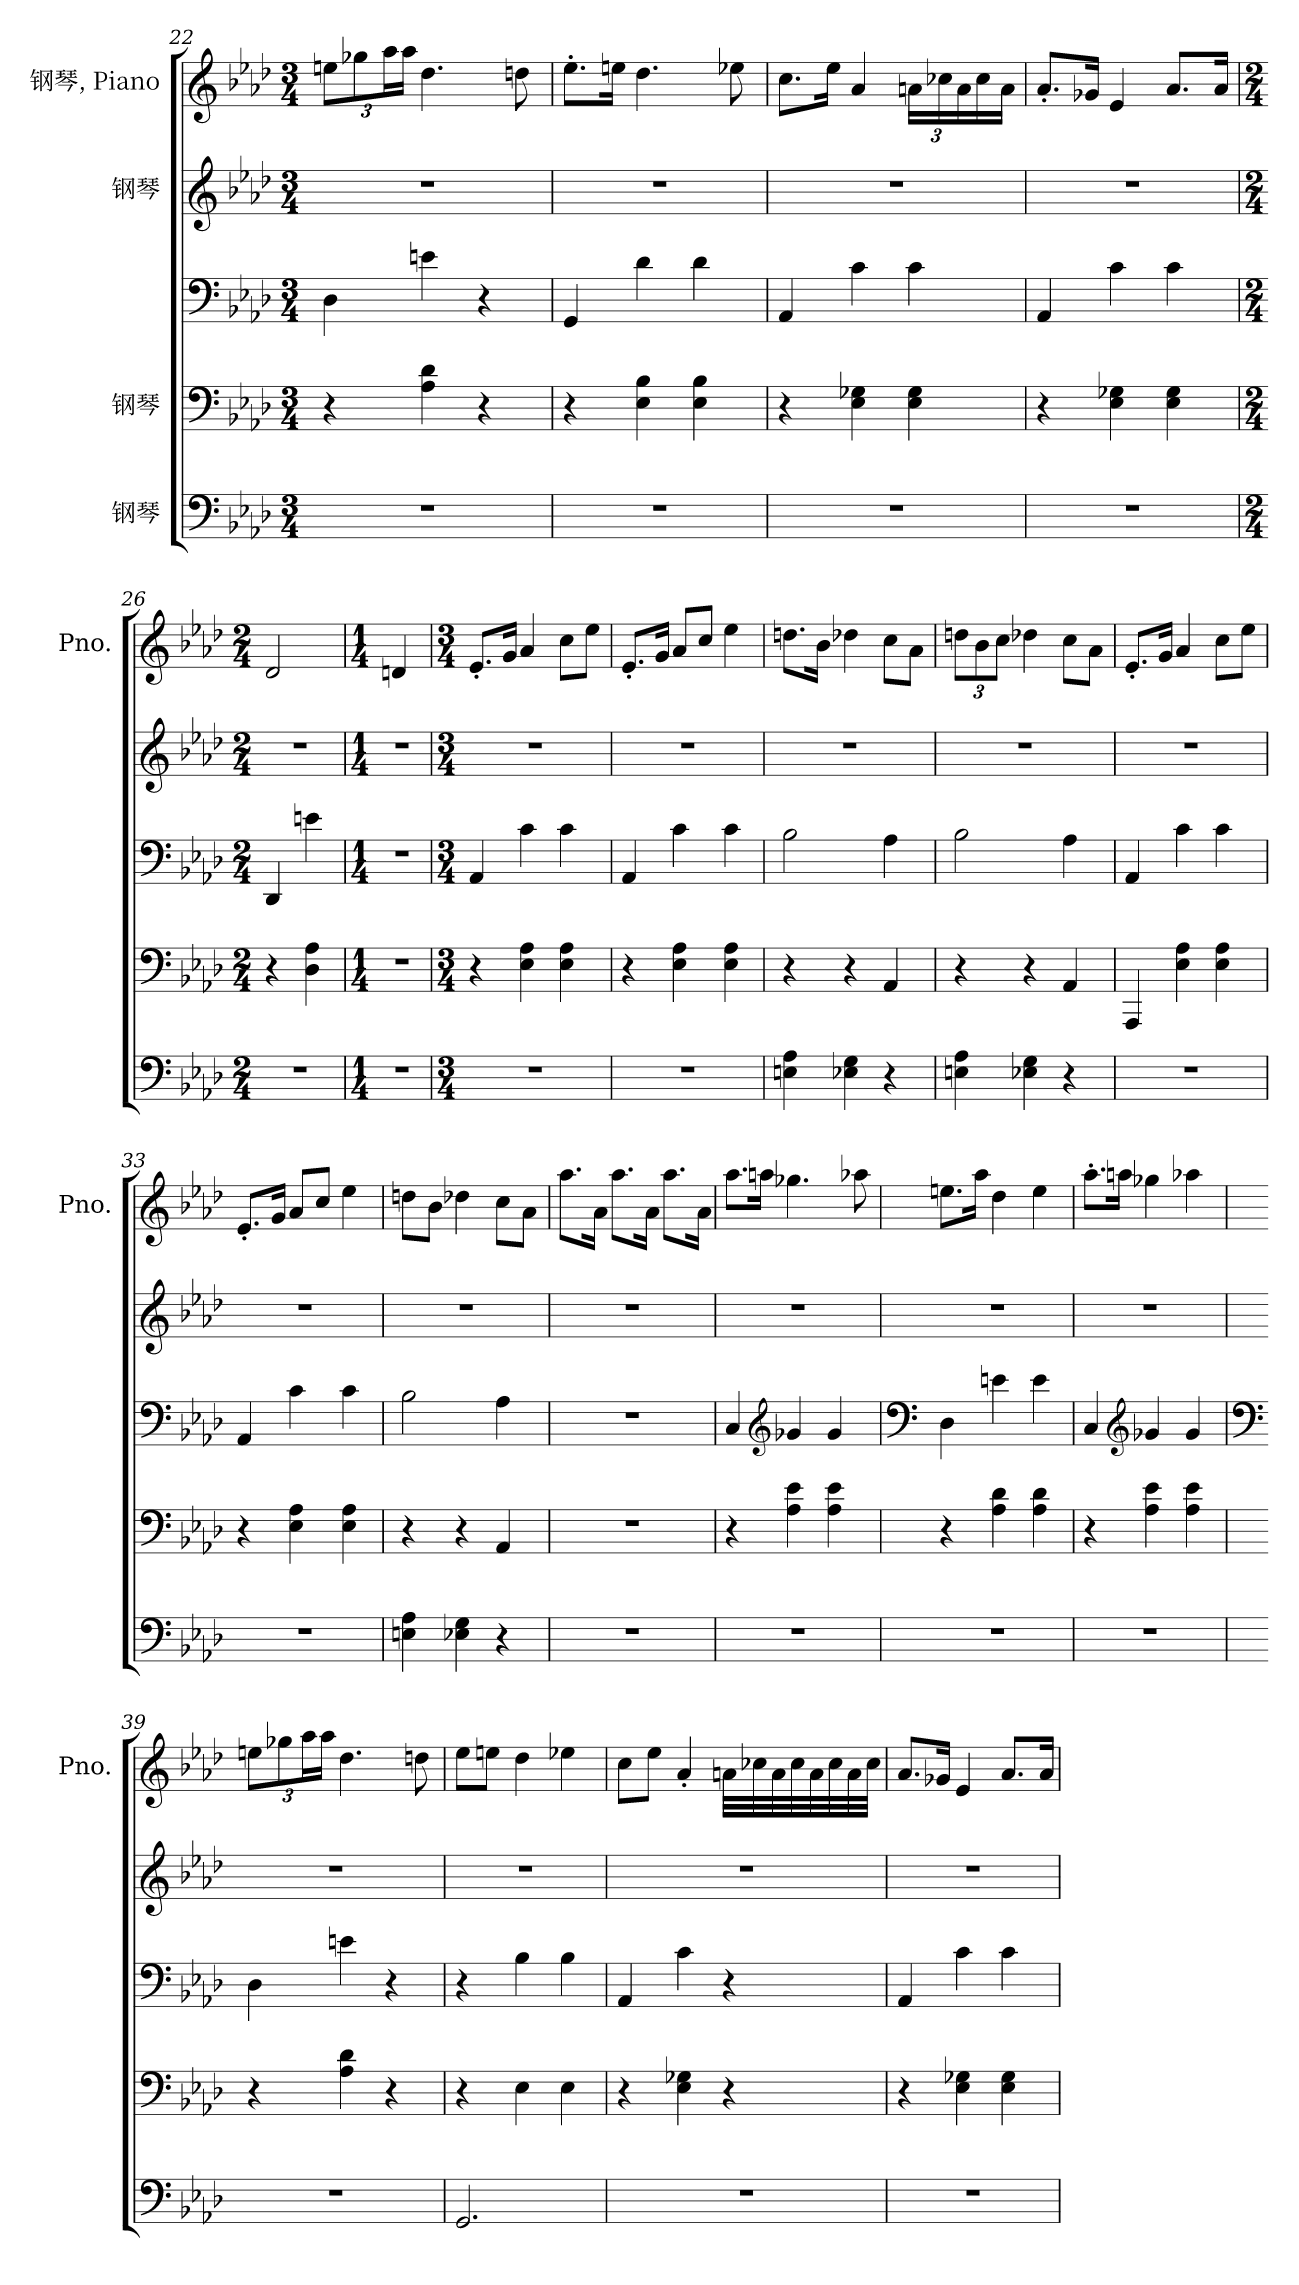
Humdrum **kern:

**kern	**kern	**kern	**kern	**kern
*part4	*part3	*part3	*part2	*part1
*staff5	*staff4	*staff3	*staff2	*staff1
*I"钢琴	*I"钢琴	*	*I"钢琴	*I"钢琴, Piano
*	*	*	*	*I'Pno.
*clefF4	*clefF4	*clefF4	*clefG2	*clefG2
*k[b-e-a-d-]	*k[b-e-a-d-]	*k[b-e-a-d-]	*k[b-e-a-d-]	*k[b-e-a-d-]
*M3/4	*M3/4	*M3/4	*M3/4	*M3/4
*	*	*	*	*Xbrackettup
=22	=22	=22	=22	=22
2.r	4r	4D-\	2.r	12een\L
.	.	.	.	12gg-X\
.	.	.	.	24aa-\L
.	.	.	.	24aa-\JJ
.	4A-\ 4d-\	4en\	.	4.dd-\
.	4r	4r	.	.
.	.	.	.	8ddn\
=23	=23	=23	=23	=23
2.r	4r	4GG/	2.r	8.ee-'\L
.	.	.	.	16een\Jk
.	4E-\ 4B-\	4d-\	.	4.dd-\
.	4E-\ 4B-\	4d-\	.	.
.	.	.	.	8ee-X\
!!LO:LB:g=z
=24	=24	=24	=24	=24
2.r	4r	4AA-/	2.r	8.cc\L
.	.	.	.	16ee-\Jk
.	4E-\ 4G-X\	4c\	.	4a-/
.	4E-\ 4G-\	4c\	.	24an\LL
.	.	.	.	24cc-X\
.	.	.	.	24a\
.	.	.	.	16cc-\
.	.	.	.	16a\JJ
=25	=25	=25	=25	=25
2.r	4r	4AA-/	2.r	8.a-'/L
.	.	.	.	16g-X/Jk
.	4E-\ 4G-X\	4c\	.	4e-/
.	4E-\ 4G-\	4c\	.	8.a-/L
.	.	.	.	16a-/Jk
=26	=26	=26	=26	=26
*M2/4	*M2/4	*M2/4	*M2/4	*M2/4
2r	4r	4DD-/	2r	2d-/
.	4D-\ 4A-\	4en\	.	.
=27	=27	=27	=27	=27
*M1/4	*M1/4	*M1/4	*M1/4	*M1/4
4r	4r	4r	4r	4dn/
=28	=28	=28	=28	=28
*M3/4	*M3/4	*M3/4	*M3/4	*M3/4
2.r	4r	4AA-/	2.r	8.e-'/L
.	.	.	.	16g/Jk
.	4E-\ 4A-\	4c\	.	4a-/
.	4E-\ 4A-\	4c\	.	8cc\L
.	.	.	.	8ee-\J
=29	=29	=29	=29	=29
2.r	4r	4AA-/	2.r	8.e-'/L
.	.	.	.	16g/Jk
.	4E-\ 4A-\	4c\	.	8a-/L
.	.	.	.	8cc/J
.	4E-\ 4A-\	4c\	.	4ee-\
!!LO:PB:g=z
=30	=30	=30	=30	=30
4En\ 4A-\	4r	2B-\	2.r	8.ddn\L
.	.	.	.	16b-\Jk
4E-X\ 4G\	4r	.	.	4dd-X\
4r	4AA-/	4A-\	.	8cc\L
.	.	.	.	8a-\J
=31	=31	=31	=31	=31
4En\ 4A-\	4r	2B-\	2.r	12ddn\L
.	.	.	.	12b-\
.	.	.	.	12cc\J
4E-X\ 4G\	4r	.	.	4dd-X\
4r	4AA-/	4A-\	.	8cc\L
.	.	.	.	8a-\J
=32	=32	=32	=32	=32
2.r	4AAA-/	4AA-/	2.r	8.e-'/L
.	.	.	.	16g/Jk
.	4E-\ 4A-\	4c\	.	4a-/
.	4E-\ 4A-\	4c\	.	8cc\L
.	.	.	.	8ee-\J
=33	=33	=33	=33	=33
2.r	4r	4AA-/	2.r	8.e-'/L
.	.	.	.	16g/Jk
.	4E-\ 4A-\	4c\	.	8a-/L
.	.	.	.	8cc/J
.	4E-\ 4A-\	4c\	.	4ee-\
=34	=34	=34	=34	=34
4En\ 4A-\	4r	2B-\	2.r	8ddn\L
.	.	.	.	8b-\J
4E-X\ 4G\	4r	.	.	4dd-X\
4r	4AA-/	4A-\	.	8cc\L
.	.	.	.	8a-\J
!!LO:LB:g=z
=35	=35	=35	=35	=35
2.r	2.r	2.r	2.r	8.aa-\L
.	.	.	.	16a-\Jk
.	.	.	.	8.aa-\L
.	.	.	.	16a-\Jk
.	.	.	.	8.aa-\L
.	.	.	.	16a-\Jk
=36	=36	=36	=36	=36
2.r	4r	4C/	2.r	8.aa-\L
.	.	.	.	16aan\Jk
*	*	*clefG2	*	*
.	4A-\ 4e-\	4g-X/	.	4.gg-X\
.	4A-\ 4e-\	4g-/	.	.
.	.	.	.	8aa-X\
=37	=37	=37	=37	=37
*	*	*clefF4	*	*
2.r	4r	4D-\	2.r	8.een\L
.	.	.	.	16aa-\Jk
.	4A-\ 4d-\	4en\	.	4dd-\
.	4A-\ 4d-\	4e\	.	4ee\
=38	=38	=38	=38	=38
2.r	4r	4C/	2.r	8.aa-'\L
.	.	.	.	16aan\Jk
*	*	*clefG2	*	*
.	4A-\ 4e-\	4g-X/	.	4gg-X\
.	4A-\ 4e-\	4g-/	.	4aa-X\
!!LO:PB:g=z
=39	=39	=39	=39	=39
*	*	*clefF4	*	*
2.r	4r	4D-\	2.r	12een\L
.	.	.	.	12gg-X\
.	.	.	.	24aa-\L
.	.	.	.	24aa-\JJ
.	4A-\ 4d-\	4en\	.	4.dd-\
.	4r	4r	.	.
.	.	.	.	8ddn\
=40	=40	=40	=40	=40
2.GG/	4r	4r	2.r	8ee-\L
.	.	.	.	8een\J
.	4E-\	4B-\	.	4dd-\
.	4E-\	4B-\	.	4ee-X\
=41	=41	=41	=41	=41
2.r	4r	4AA-/	2.r	8cc\L
.	.	.	.	8ee-\J
.	4E-\ 4G-X\	4c\	.	4a-'/
.	4r	4r	.	32an\LLL
.	.	.	.	32cc-X\
.	.	.	.	32a\
.	.	.	.	32cc-\
.	.	.	.	32a\
.	.	.	.	32cc-\
.	.	.	.	32a\
.	.	.	.	32cc-\JJJ
=42	=42	=42	=42	=42
2.r	4r	4AA-/	2.r	8.a-/L
.	.	.	.	16g-X/Jk
.	4E-\ 4G-X\	4c\	.	4e-/
.	4E-\ 4G-\	4c\	.	8.a-/L
.	.	.	.	16a-/Jk
=	=	=	=	=
*-	*-	*-	*-	*-
